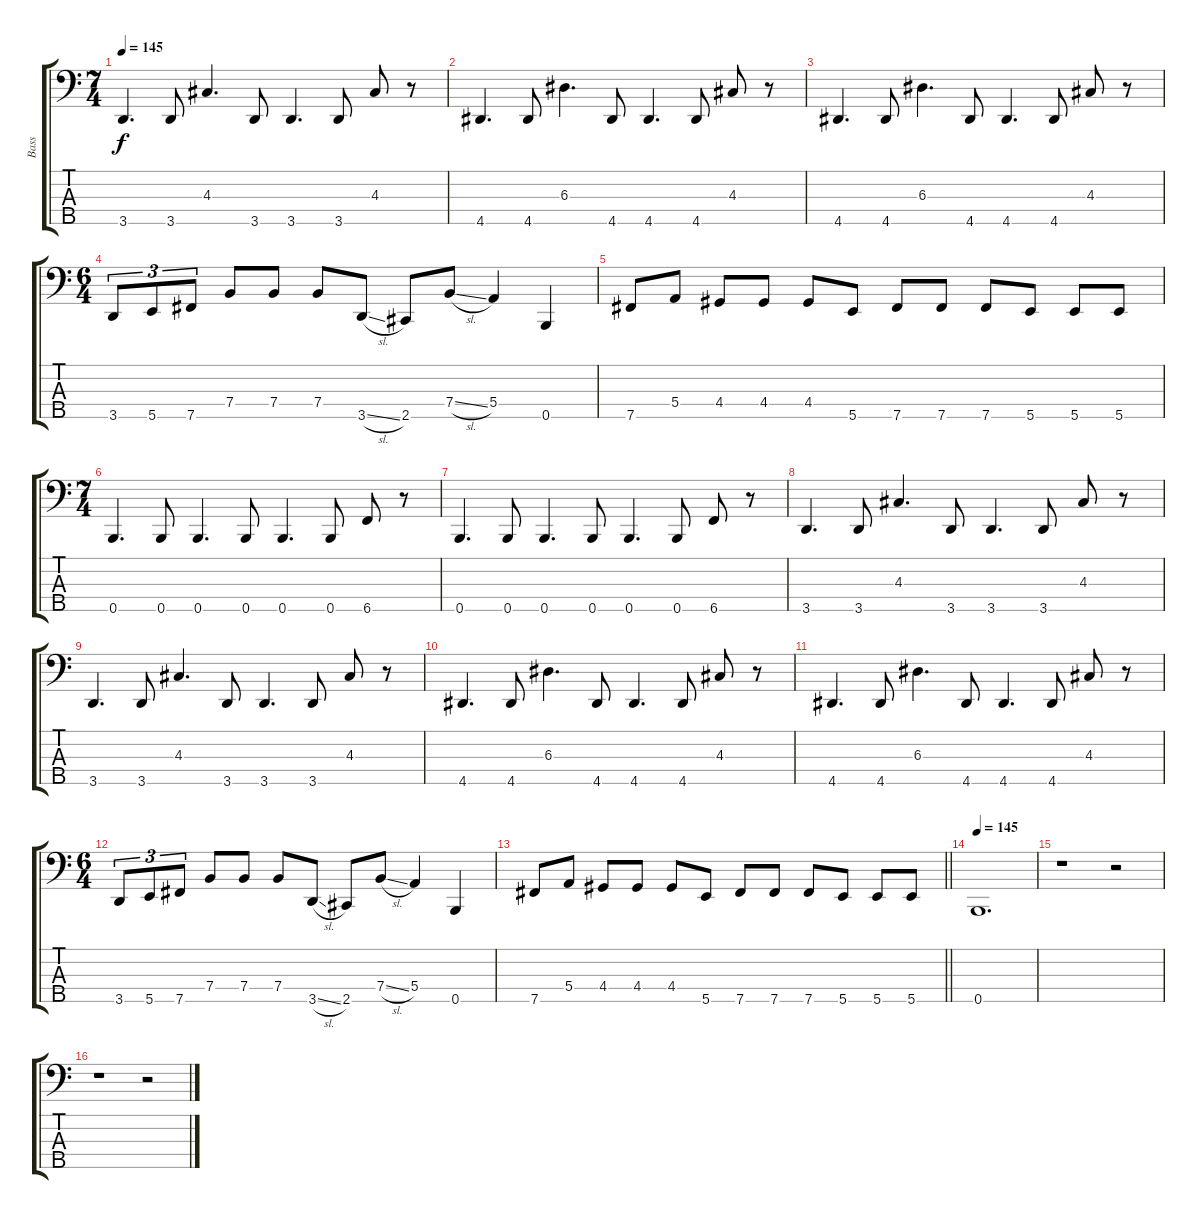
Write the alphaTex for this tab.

\track ("Bass" "Bass") {instrument electricbassfinger}
\staff {score tabs}
\tuning (G2 D2 A1 E1 B0) {hide}
\ts (7 4)
\tempo 145
\clef f4
\ks c
3.5.4{d dy f} 3.5.8 4.3.4{d} 3.5.8 3.5.4{d} 3.5.8 4.3.8 r.8 |
4.5.4{d} 4.5.8 6.3.4{d} 4.5.8 4.5.4{d} 4.5.8 4.3.8 r.8 |
4.5.4{d} 4.5.8 6.3.4{d} 4.5.8 4.5.4{d} 4.5.8 4.3.8 r.8 |
\ts (6 4)
3.5.8{tu (3 2)} 5.5.8{tu (3 2)} 7.5.8{tu (3 2)} 7.4.8 7.4.8 7.4.8 3.5{sl}.8 2.5.8 7.4{sl}.8 5.4.4 0.5.4 |
7.5.8 5.4.8 4.4.8 4.4.8 4.4.8 5.5.8 7.5.8 7.5.8 7.5.8 5.5.8 5.5.8 5.5.8 |
\ts (7 4)
0.5.4{d} 0.5.8 0.5.4{d} 0.5.8 0.5.4{d} 0.5.8 6.5.8 r.8 |
0.5.4{d} 0.5.8 0.5.4{d} 0.5.8 0.5.4{d} 0.5.8 6.5.8 r.8 |
3.5.4{d} 3.5.8 4.3.4{d} 3.5.8 3.5.4{d} 3.5.8 4.3.8 r.8 |
3.5.4{d} 3.5.8 4.3.4{d} 3.5.8 3.5.4{d} 3.5.8 4.3.8 r.8 |
4.5.4{d} 4.5.8 6.3.4{d} 4.5.8 4.5.4{d} 4.5.8 4.3.8 r.8 |
4.5.4{d} 4.5.8 6.3.4{d} 4.5.8 4.5.4{d} 4.5.8 4.3.8 r.8 |
\ts (6 4)
3.5.8{tu (3 2)} 5.5.8{tu (3 2)} 7.5.8{tu (3 2)} 7.4.8 7.4.8 7.4.8 3.5{sl}.8 2.5.8 7.4{sl}.8 5.4.4 0.5.4 |
\barLineRight lightlight
7.5.8 5.4.8 4.4.8 4.4.8 4.4.8 5.5.8 7.5.8 7.5.8 7.5.8 5.5.8 5.5.8 5.5.8 |
\section ("" "")
\tempo 145
0.5.1{d} |
r.1 r.2 |
r.1 r.2
